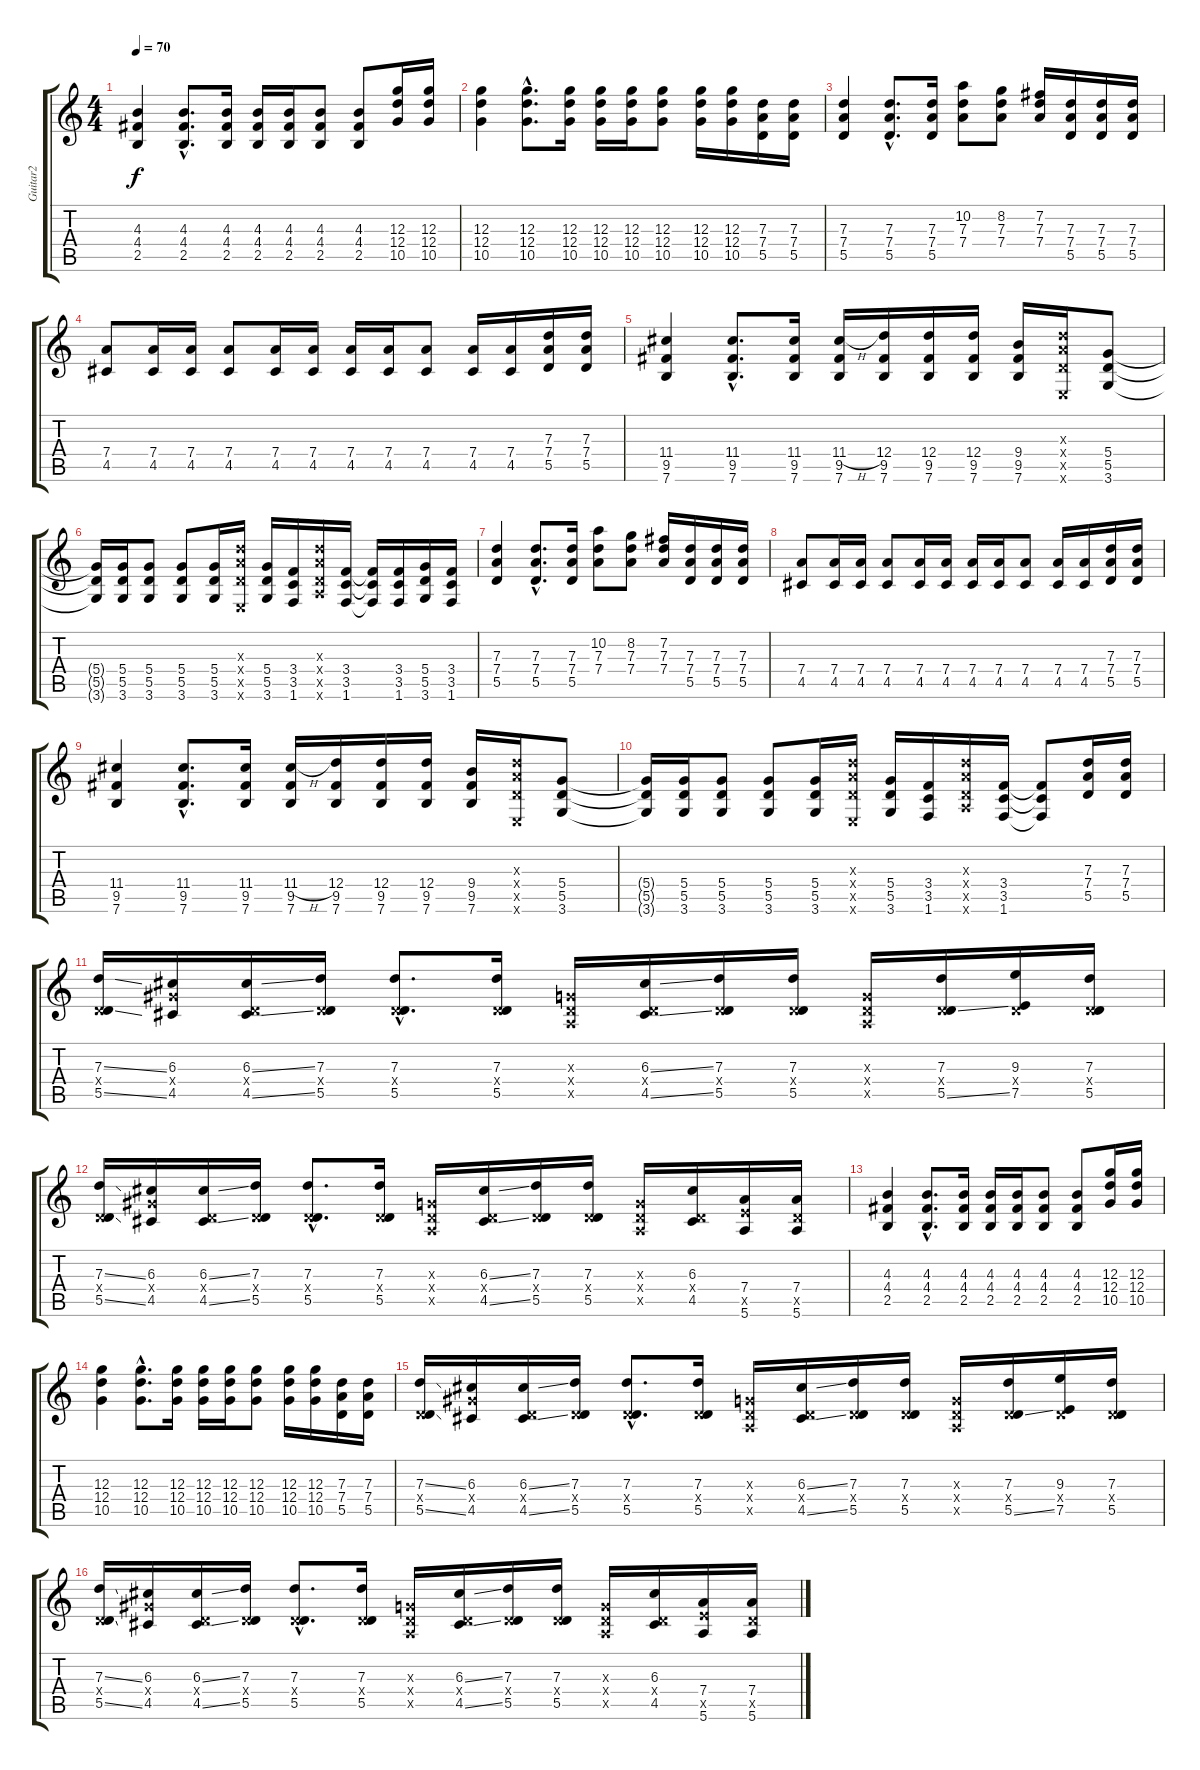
\track ("Guitar2" "Guitar2") {instrument distortionguitar}
\staff {score tabs}
\tuning (E4 B3 G3 D3 A2 E2) {hide}
\ts (4 4)
\tempo 70
\clef g2
\ks c
(4.3 4.4 2.5).4{dy f} (4.3{hac} 4.4{hac} 2.5{hac}).8{d} (4.3 4.4 2.5).16 (4.3 4.4 2.5).16 (4.3 4.4 2.5).16 (4.3 4.4 2.5).8 (4.3 4.4 2.5).8 (12.3 12.4 10.5).16 (12.3 12.4 10.5).16 |
(12.3 12.4 10.5).4 (12.3{hac} 12.4{hac} 10.5{hac}).8{d} (12.3 12.4 10.5).16 (12.3 12.4 10.5).16 (12.3 12.4 10.5).16 (12.3 12.4 10.5).8 (12.3 12.4 10.5).16 (12.3 12.4 10.5).16 (7.3 7.4 5.5).16 (7.3 7.4 5.5).16 |
(7.3 7.4 5.5).4 (7.3{hac} 7.4{hac} 5.5{hac}).8{d} (7.3 7.4 5.5).16 (10.2 7.3 7.4).8 (8.2 7.3 7.4).8 (7.2 7.3 7.4).16 (7.3 7.4 5.5).16 (7.3 7.4 5.5).16 (7.3 7.4 5.5).16 |
(7.4 4.5).8 (7.4 4.5).16 (7.4 4.5).16 (7.4 4.5).8 (7.4 4.5).16 (7.4 4.5).16 (7.4 4.5).16 (7.4 4.5).16 (7.4 4.5).8 (7.4 4.5).16 (7.4 4.5).16 (7.3 7.4 5.5).16 (7.3 7.4 5.5).16 |
(11.4 9.5 7.6).4 (11.4{hac} 9.5{hac} 7.6{hac}).8{d} (11.4 9.5 7.6).16 (11.4{h} 9.5 7.6).16 (12.4 9.5 7.6).16 (12.4 9.5 7.6).16 (12.4 9.5 7.6).16 (9.4 9.5 7.6).16 (7.3{x} 7.4{x} 5.5{x} 0.6{x}).16 (5.4 5.5 3.6).8 |
(5.4{t} 5.5{t} 3.6{t}).16 (5.4 5.5 3.6).16 (5.4 5.5 3.6).8 (5.4 5.5 3.6).8 (5.4 5.5 3.6).16 (7.3{x} 7.4{x} 5.5{x} 0.6{x}).16 (5.4 5.5 3.6).16 (3.4 3.5 1.6).16 (7.3{x} 7.4{x} 5.5{x} 5.6{x}).16 (3.4 3.5 1.6).16 (3.4{t} 3.5{t} 1.6{t}).16 (3.4 3.5 1.6).16 (5.4 5.5 3.6).16 (3.4 3.5 1.6).16 |
(7.3 7.4 5.5).4 (7.3{hac} 7.4{hac} 5.5{hac}).8{d} (7.3 7.4 5.5).16 (10.2 7.3 7.4).8 (8.2 7.3 7.4).8 (7.2 7.3 7.4).16 (7.3 7.4 5.5).16 (7.3 7.4 5.5).16 (7.3 7.4 5.5).16 |
(7.4 4.5).8 (7.4 4.5).16 (7.4 4.5).16 (7.4 4.5).8 (7.4 4.5).16 (7.4 4.5).16 (7.4 4.5).16 (7.4 4.5).16 (7.4 4.5).8 (7.4 4.5).16 (7.4 4.5).16 (7.3 7.4 5.5).16 (7.3 7.4 5.5).16 |
(11.4 9.5 7.6).4 (11.4{hac} 9.5{hac} 7.6{hac}).8{d} (11.4 9.5 7.6).16 (11.4{h} 9.5 7.6).16 (12.4 9.5 7.6).16 (12.4 9.5 7.6).16 (12.4 9.5 7.6).16 (9.4 9.5 7.6).16 (7.3{x} 7.4{x} 5.5{x} 0.6{x}).16 (5.4 5.5 3.6).8 |
(5.4{t} 5.5{t} 3.6{t}).16 (5.4 5.5 3.6).16 (5.4 5.5 3.6).8 (5.4 5.5 3.6).8 (5.4 5.5 3.6).16 (7.3{x} 7.4{x} 5.5{x} 0.6{x}).16 (5.4 5.5 3.6).16 (3.4 3.5 1.6).16 (7.3{x} 7.4{x} 5.5{x} 5.6{x}).16 (3.4 3.5 1.6).16 (3.4{t} 3.5{t} 1.6{t}).8 (7.3 7.4 5.5).16 (7.3 7.4 5.5).16 |
(7.3{ss} 0.4{x} 5.5{ss}).16 (6.3 6.4{x} 4.5).16 (6.3{ss} 0.4{x} 4.5{ss}).16 (7.3 0.4{x} 5.5).16 (7.3{hac} 0.4{hac x} 5.5{hac}).8{d} (7.3 0.4{x} 5.5).16 (0.3{x} 0.4{x} 0.5{x}).16 (6.3{ss} 0.4{x} 4.5{ss}).16 (7.3 0.4{x} 5.5).16 (7.3 0.4{x} 5.5).16 (0.3{x} 0.4{x} 0.5{x}).16 (7.3 0.4{x} 5.5{ss}).16 (9.3 0.4{x} 7.5).16 (7.3 0.4{x} 5.5).16 |
(7.3{ss} 0.4{x} 5.5{ss}).16 (6.3 6.4{x} 4.5).16 (6.3{ss} 0.4{x} 4.5{ss}).16 (7.3 0.4{x} 5.5).16 (7.3{hac} 0.4{hac x} 5.5{hac}).8{d} (7.3 0.4{x} 5.5).16 (0.3{x} 0.4{x} 0.5{x}).16 (6.3{ss} 0.4{x} 4.5{ss}).16 (7.3 0.4{x} 5.5).16 (7.3 0.4{x} 5.5).16 (0.3{x} 0.4{x} 0.5{x}).16 (6.3 0.4{x} 4.5).16 (7.4 7.5{x} 5.6).16 (7.4 5.5{x} 5.6).16 |
(4.3 4.4 2.5).4 (4.3{hac} 4.4{hac} 2.5{hac}).8{d} (4.3 4.4 2.5).16 (4.3 4.4 2.5).16 (4.3 4.4 2.5).16 (4.3 4.4 2.5).8 (4.3 4.4 2.5).8 (12.3 12.4 10.5).16 (12.3 12.4 10.5).16 |
(12.3 12.4 10.5).4 (12.3{hac} 12.4{hac} 10.5{hac}).8{d} (12.3 12.4 10.5).16 (12.3 12.4 10.5).16 (12.3 12.4 10.5).16 (12.3 12.4 10.5).8 (12.3 12.4 10.5).16 (12.3 12.4 10.5).16 (7.3 7.4 5.5).16 (7.3 7.4 5.5).16 |
(7.3{ss} 0.4{x} 5.5{ss}).16 (6.3 6.4{x} 4.5).16 (6.3{ss} 0.4{x} 4.5{ss}).16 (7.3 0.4{x} 5.5).16 (7.3{hac} 0.4{hac x} 5.5{hac}).8{d} (7.3 0.4{x} 5.5).16 (0.3{x} 0.4{x} 0.5{x}).16 (6.3{ss} 0.4{x} 4.5{ss}).16 (7.3 0.4{x} 5.5).16 (7.3 0.4{x} 5.5).16 (0.3{x} 0.4{x} 0.5{x}).16 (7.3 0.4{x} 5.5{ss}).16 (9.3 0.4{x} 7.5).16 (7.3 0.4{x} 5.5).16 |
(7.3{ss} 0.4{x} 5.5{ss}).16 (6.3 6.4{x} 4.5).16 (6.3{ss} 0.4{x} 4.5{ss}).16 (7.3 0.4{x} 5.5).16 (7.3{hac} 0.4{hac x} 5.5{hac}).8{d} (7.3 0.4{x} 5.5).16 (0.3{x} 0.4{x} 0.5{x}).16 (6.3{ss} 0.4{x} 4.5{ss}).16 (7.3 0.4{x} 5.5).16 (7.3 0.4{x} 5.5).16 (0.3{x} 0.4{x} 0.5{x}).16 (6.3 0.4{x} 4.5).16 (7.4 7.5{x} 5.6).16 (7.4 5.5{x} 5.6).16
